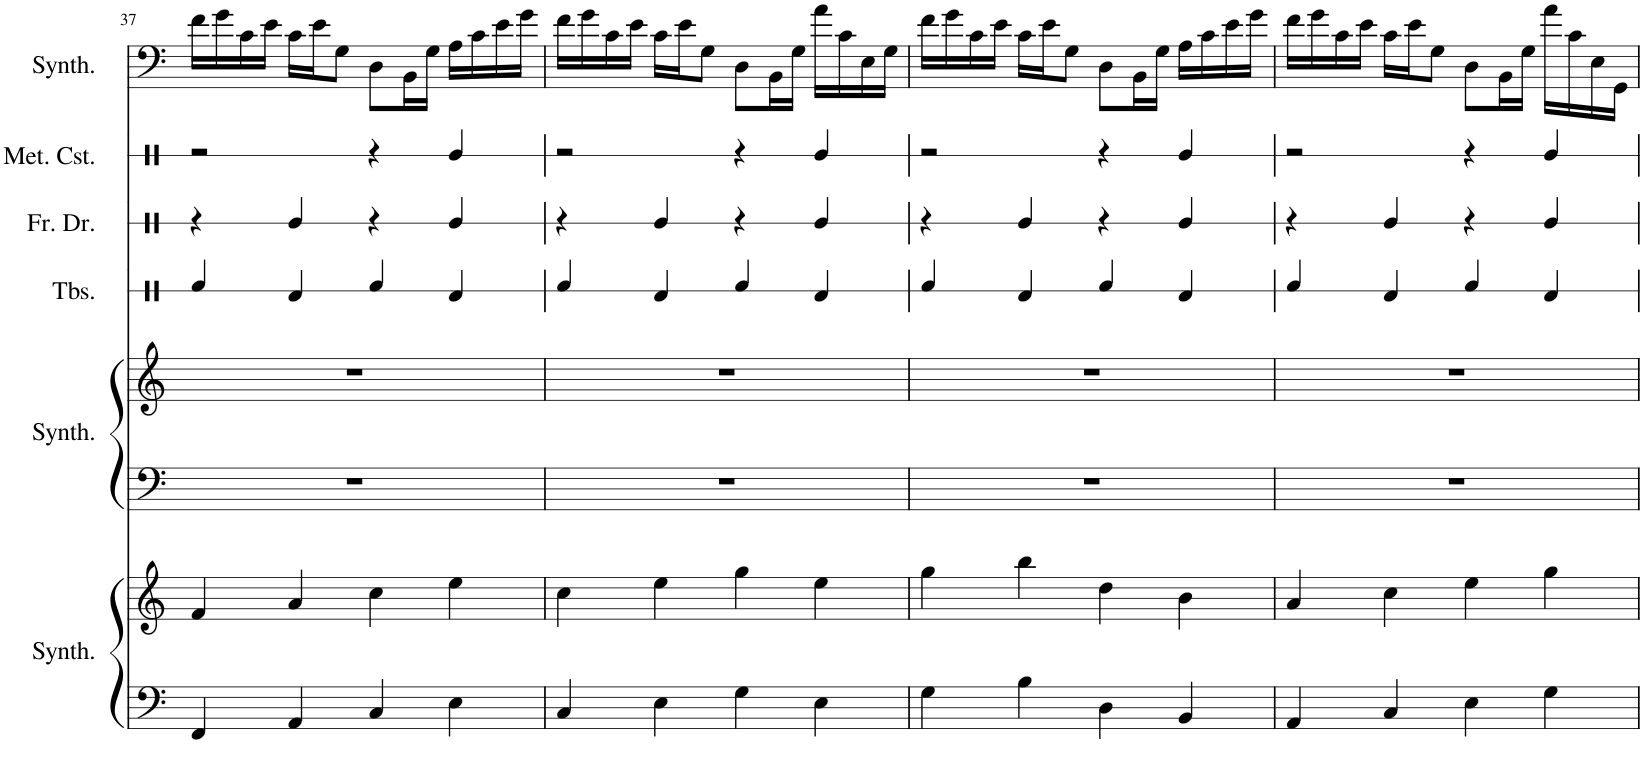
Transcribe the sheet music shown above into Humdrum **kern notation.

**kern	**kern	**kern	**kern	**kern	**kern	**kern	**kern
*part6	*part6	*part5	*part5	*part4	*part3	*part2	*part1
*staff8	*staff7	*staff6	*staff5	*staff4	*staff3	*staff2	*staff1
*I"Sine Synthesizer	*	*I"Brightness Synthesizer	*	*I"Tablas	*I"Frame Drum	*I"Metal Castanets	*I"Poly Synthesizer
*I'Synth.	*	*I'Synth.	*	*I'Tbs.	*I'Fr. Dr.	*I'Met. Cst.	*I'Synth.
!!LO:PB:g=z
*clefF4	*clefG2	*clefF4	*clefG2	*clefX	*clefX	*clefX	*clefF4
*k[]	*k[]	*k[]	*k[]	*k[]	*k[]	*k[]	*k[]
*M4/4	*M4/4	*M4/4	*M4/4	*M4/4	*M4/4	*M4/4	*M4/4
=37	=37	=37	=37	=37	=37	=37	=37
4FF/	4f/	1r	1r	4Rf/	4r	2r	16f\LL
.	.	.	.	.	.	.	16g\
.	.	.	.	.	.	.	16c\
.	.	.	.	.	.	.	16e\JJ
4AA/	4a/	.	.	4Rd/	4Re/	.	16c\LL
.	.	.	.	.	.	.	16e\J
.	.	.	.	.	.	.	8G\J
4C/	4cc\	.	.	4Rf/	4r	4r	8D\L
.	.	.	.	.	.	.	16BB\L
.	.	.	.	.	.	.	16G\JJ
4E\	4ee\	.	.	4Rd/	4Re/	4Re/	16A\LL
.	.	.	.	.	.	.	16c\
.	.	.	.	.	.	.	16e\
.	.	.	.	.	.	.	16g\JJ
=38	=38	=38	=38	=38	=38	=38	=38
4C/	4cc\	1r	1r	4Rf/	4r	2r	16f\LL
.	.	.	.	.	.	.	16g\
.	.	.	.	.	.	.	16c\
.	.	.	.	.	.	.	16e\JJ
4E\	4ee\	.	.	4Rd/	4Re/	.	16c\LL
.	.	.	.	.	.	.	16e\J
.	.	.	.	.	.	.	8G\J
4G\	4gg\	.	.	4Rf/	4r	4r	8D\L
.	.	.	.	.	.	.	16BB\L
.	.	.	.	.	.	.	16G\JJ
4E\	4ee\	.	.	4Rd/	4Re/	4Re/	16a\LL
.	.	.	.	.	.	.	16c\
.	.	.	.	.	.	.	16E\
.	.	.	.	.	.	.	16G\JJ
=39	=39	=39	=39	=39	=39	=39	=39
4G\	4gg\	1r	1r	4Rf/	4r	2r	16f\LL
.	.	.	.	.	.	.	16g\
.	.	.	.	.	.	.	16c\
.	.	.	.	.	.	.	16e\JJ
4B\	4bb\	.	.	4Rd/	4Re/	.	16c\LL
.	.	.	.	.	.	.	16e\J
.	.	.	.	.	.	.	8G\J
4D\	4dd\	.	.	4Rf/	4r	4r	8D\L
.	.	.	.	.	.	.	16BB\L
.	.	.	.	.	.	.	16G\JJ
4BB/	4b\	.	.	4Rd/	4Re/	4Re/	16A\LL
.	.	.	.	.	.	.	16c\
.	.	.	.	.	.	.	16e\
.	.	.	.	.	.	.	16g\JJ
=40	=40	=40	=40	=40	=40	=40	=40
4AA/	4a/	1r	1r	4Rf/	4r	2r	16f\LL
.	.	.	.	.	.	.	16g\
.	.	.	.	.	.	.	16c\
.	.	.	.	.	.	.	16e\JJ
4C/	4cc\	.	.	4Rd/	4Re/	.	16c\LL
.	.	.	.	.	.	.	16e\J
.	.	.	.	.	.	.	8G\J
4E\	4ee\	.	.	4Rf/	4r	4r	8D\L
.	.	.	.	.	.	.	16BB\L
.	.	.	.	.	.	.	16G\JJ
4G\	4gg\	.	.	4Rd/	4Re/	4Re/	16a\LL
.	.	.	.	.	.	.	16c\
.	.	.	.	.	.	.	16E\
.	.	.	.	.	.	.	16GG\JJ
=	=	=	=	=	=	=	=
*-	*-	*-	*-	*-	*-	*-	*-
